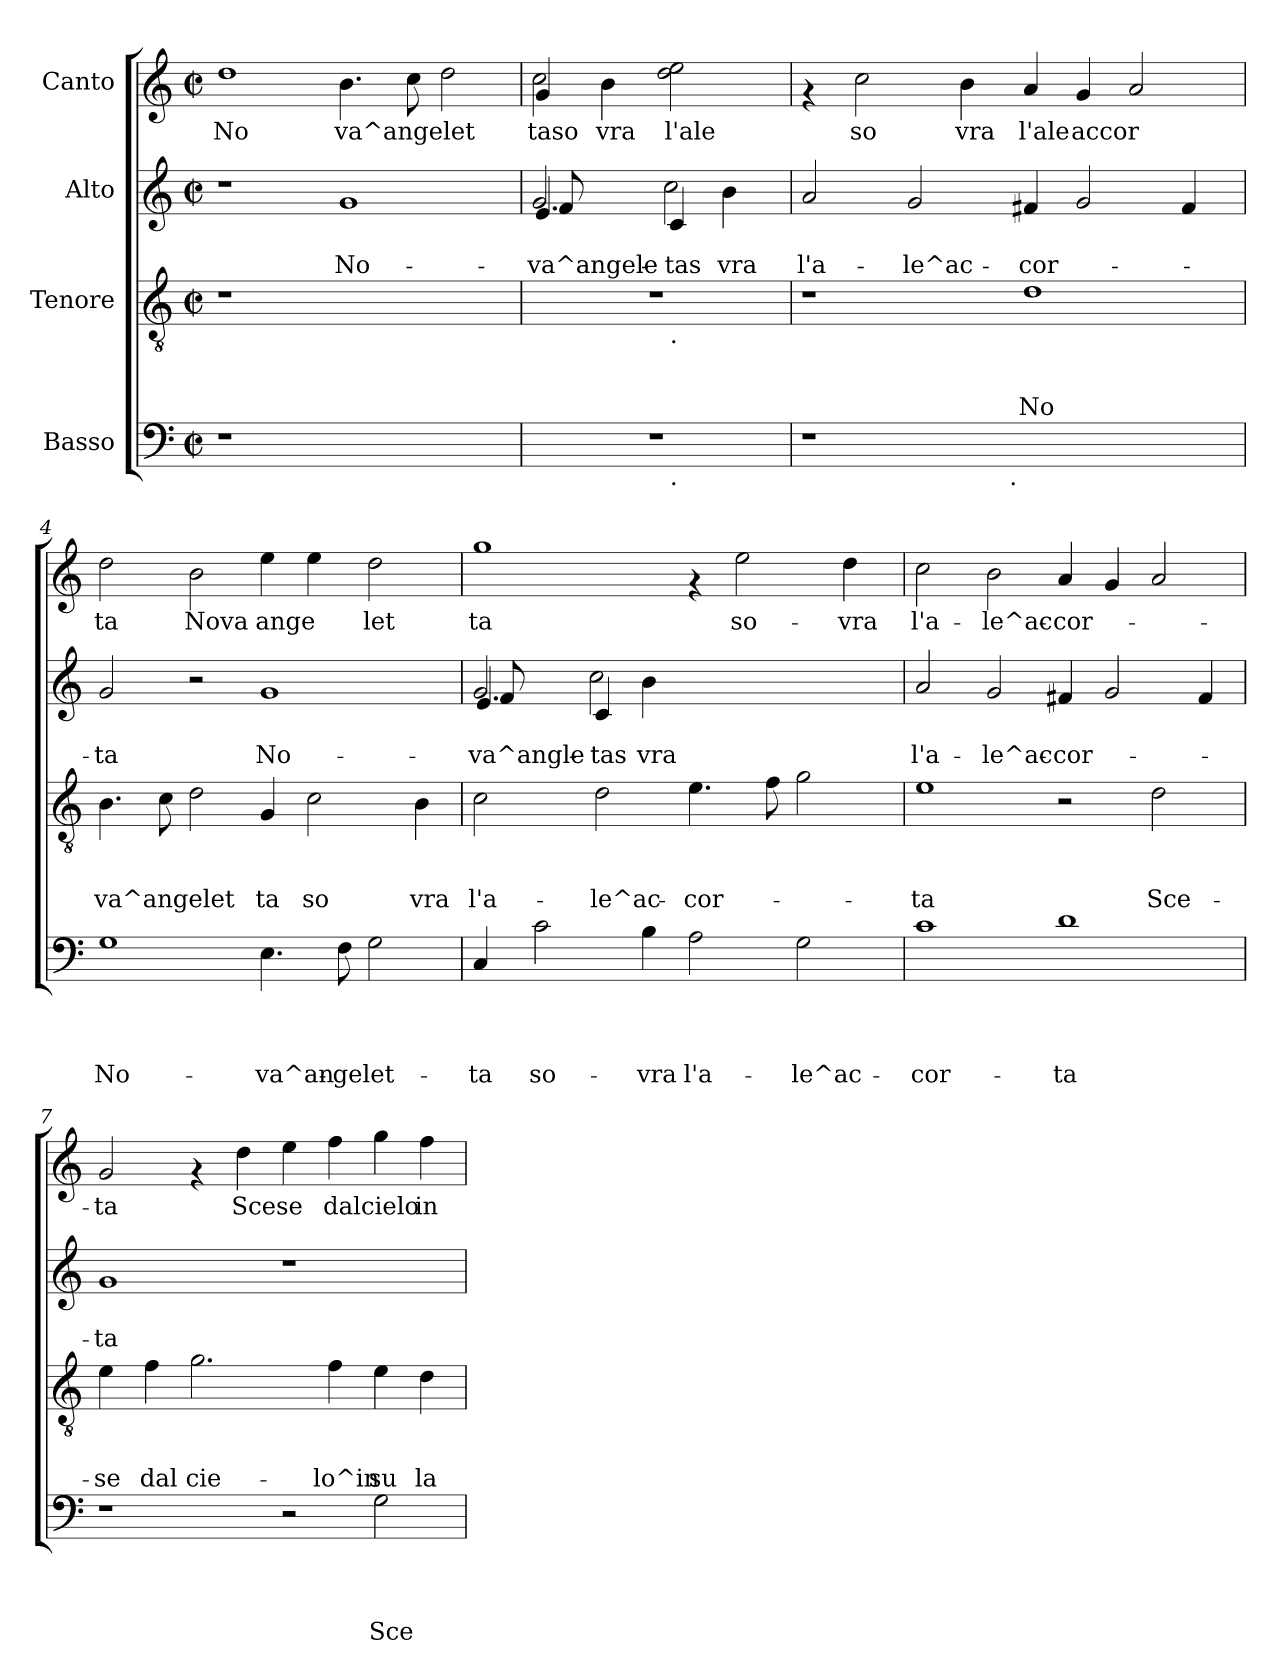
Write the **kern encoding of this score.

**kern	**text	**text	**text	**text	**kern	**text	**text	**text	**kern	**text	**text	**kern	**text
*part4	*part4	*part4	*part4	*part4	*part3	*part3	*part3	*part3	*part2	*part2	*part2	*part1	*part1
*staff4	*staff4	*staff4	*staff4	*staff4	*staff3	*staff3	*staff3	*staff3	*staff2	*staff2	*staff2	*staff1	*staff1
*I"Basso	*	*	*	*	*I"Tenore	*	*	*	*I"Alto	*	*	*I"Canto	*
*clefF4	*	*	*	*	*clefGv2	*	*	*	*clefG2	*	*	*clefG2	*
*k[]	*	*	*	*	*k[]	*	*	*	*k[]	*	*	*k[]	*
*C:	*	*	*	*	*C:	*	*	*	*C:	*	*	*C:	*
*M2/2	*	*	*	*	*M2/2	*	*	*	*M2/2	*	*	*M2/2	*
*met(c|)	*	*	*	*	*met(c|)	*	*	*	*met(c|)	*	*	*met(c|)	*
=1	=1	=1	=1	=1	=1	=1	=1	=1	=1	=1	=1	=1	=1
!	!	!	!	!	!	!	!	!	!	!	!	!	!LO:LY:b
1r	.	.	.	.	1r	.	.	.	1r	.	.	1dd	No
!	!	!	!	!	!	!	!	!	!	!	!LO:LY:b	!	!LO:LY:b
1ryy	.	.	.	.	1ryy	.	.	.	1g	.	No-	4.b\	va^angelet
.	.	.	.	.	.	.	.	.	.	.	.	8cc\	.
.	.	.	.	.	.	.	.	.	.	.	.	2dd\	.
=2	=2	=2	=2	=2	=2	=2	=2	=2	=2	=2	=2	=2	=2
*	*	*	*	*	*	*	*	*	*^	*	*	*	*
*	*	*	*	*	*	*	*	*	*	*^	*	*	*	*
!	!	!	!	!	!	!	!	!	!	!	!	!	!LO:LY:b	!	!LO:LY:b
*^	*	*	*	*	*^	*	*	*	*	*	*	*	*	*^	*
1r	2ryy	.	.	.	.	1r	2ryy	.	.	.	2g/	4.e/	8f/	.	va^angele-	2cc\	4g/	taso
.	.	.	.	.	.	.	.	.	.	.	.	.	4.ryy	.	.	.	.	.
!	!	!	!	!	!	!	!	!	!	!	!	!	!	!	!	!	!	!LO:LY:b
.	.	.	.	.	.	.	.	.	.	.	.	.	.	.	.	.	4b\	vra
.	.	.	.	.	.	.	.	.	.	.	.	2ryy	.	.	.	.	.	.
!	!	!	!	!	!	!	!LO:TX:b:t=.	!	!	!	!	!	!	!	!	!	!	!
!	!LO:TX:b:t=.	!	!	!	!	!	!	!	!	!	!	!	!	!	!	!	!	!
!	!	!	!	!	!	!	!	!	!	!	!	!	!	!	!LO:LY:b	!	!	!LO:LY:b
.	2ryy	.	.	.	.	.	2ryy	.	.	.	4c/	.	2cc\	.	-tas	2ryy	2dd\ 2ee\	l'ale
!	!	!	!	!	!	!	!	!	!	!	!	!	!	!	!LO:LY:b	!	!	!
.	.	.	.	.	.	.	.	.	.	.	4b\	.	.	.	vra	.	.	.
.	.	.	.	.	.	.	.	.	.	.	.	8ryy	.	.	.	.	.	.
*	*	*	*	*	*	*	*	*	*	*	*	*v	*v	*	*	*	*	*
*	*	*	*	*	*	*	*	*	*	*	*	*	*	*	*v	*v	*
=3	=3	=3	=3	=3	=3	=3	=3	=3	=3	=3	=3	=3	=3	=3	=3	=3
!	!	!	!	!	!	!	!	!	!	!	!	!	!	!LO:LY:b	!	!
*	*	*	*	*	*	*v	*v	*	*	*	*	*	*	*	*	*
*	*	*	*	*	*	*	*	*	*	*v	*v	*	*	*	*
1r	2ryy	.	.	.	.	1r	.	.	.	2a/	.	-l'a-	4rf	.
!	!	!	!	!	!	!	!	!	!	!	!	!	!	!LO:LY:b
.	.	.	.	.	.	.	.	.	.	.	.	.	2cc\	so
!	!	!	!	!	!	!	!	!	!	!	!	!LO:LY:b	!	!
.	4...ryy	.	.	.	.	.	.	.	.	2g/	.	-le^ac-	.	.
!	!	!	!	!	!	!	!	!	!	!	!	!	!	!LO:LY:b
.	.	.	.	.	.	.	.	.	.	.	.	.	4b\	vra
!	!LO:TX:b:t=.	!	!	!	!	!	!	!	!	!	!	!	!	!
.	1ryy	.	.	.	.	.	.	.	.	.	.	.	.	.
!	!	!	!	!	!	!	!	!	!LO:LY:b	!	!	!LO:LY:b	!	!LO:LY:b
1ryy	.	.	.	.	.	1d	.	.	No	4f#X/	.	-cor-	4a/	l'ale
!	!	!	!	!	!	!	!	!	!	!	!	!	!	!LO:LY:b
.	.	.	.	.	.	.	.	.	.	2g/	.	.	4g/	accor
.	.	.	.	.	.	.	.	.	.	.	.	.	2a/	.
.	.	.	.	.	.	.	.	.	.	4f#/	.	.	.	.
.	32ryy	.	.	.	.	.	.	.	.	.	.	.	.	.
=4	=4	=4	=4	=4	=4	=4	=4	=4	=4	=4	=4	=4	=4	=4
!	!	!	!	!	!LO:LY:b	!	!	!	!LO:LY:b	!	!	!LO:LY:b	!	!LO:LY:b
*v	*v	*	*	*	*	*	*	*	*	*	*	*	*	*
1G	.	.	.	No-	4.B\	.	.	va^angelet	2g/	.	-ta	2dd\	ta
.	.	.	.	.	8c\	.	.	.	.	.	.	.	.
!	!	!	!	!	!	!	!	!	!	!	!	!	!LO:LY:b
.	.	.	.	.	2d\	.	.	.	2r	.	.	2b\	Nova
!	!	!	!	!LO:LY:b	!	!	!	!LO:LY:b	!	!	!LO:LY:b	!	!LO:LY:b
4.E\	.	.	.	-va^an-	4G/	.	.	ta	1g	.	No-	4ee\	ange
!	!	!	!	!	!	!	!	!LO:LY:b	!	!	!	!	!
.	.	.	.	.	2c\	.	.	so	.	.	.	4ee\	.
!	!	!	!	!LO:LY:b	!	!	!	!	!	!	!	!	!
8F\	.	.	.	-gelet-	.	.	.	.	.	.	.	.	.
!	!	!	!	!	!	!	!	!	!	!	!	!	!LO:LY:b
2G\	.	.	.	.	.	.	.	.	.	.	.	2dd\	let
!	!	!	!	!	!	!	!	!LO:LY:b	!	!	!	!	!
.	.	.	.	.	4B\	.	.	vra	.	.	.	.	.
!!LO:LB:g=z
=5	=5	=5	=5	=5	=5	=5	=5	=5	=5	=5	=5	=5	=5
!	!	!	!	!LO:LY:b	!	!	!	!LO:LY:b	!	!	!LO:LY:b	!	!LO:LY:b
*	*	*	*	*	*	*	*	*	*^	*	*	*	*
*	*	*	*	*	*	*	*	*	*	*^	*	*	*	*
4C/	.	.	.	-ta	2c\	.	.	l'a-	2g/	4.e/	8f/	.	va^angle-	1gg	ta
.	.	.	.	.	.	.	.	.	.	.	4.ryy	.	.	.	.
!	!	!	!	!LO:LY:b	!	!	!	!	!	!	!	!	!	!	!
2c\	.	.	.	so-	.	.	.	.	.	.	.	.	.	.	.
.	.	.	.	.	.	.	.	.	.	1ryy	.	.	.	.	.
!	!	!	!	!	!	!	!	!LO:LY:b	!	!	!	!	!LO:LY:b	!	!
.	.	.	.	.	2d\	.	.	-le^ac-	4c/	.	2cc\	.	-tas	.	.
!	!	!	!	!LO:LY:b	!	!	!	!	!	!	!	!	!LO:LY:b	!	!
4B\	.	.	.	-vra	.	.	.	.	4b\	.	.	.	vra	.	.
!	!	!	!	!LO:LY:b	!	!	!	!LO:LY:b	!	!	!	!	!	!	!
2A\	.	.	.	l'a-	4.e\	.	.	-cor-	1ryy	.	1ryy	.	.	4rf	.
!	!	!	!	!	!	!	!	!	!	!	!	!	!	!	!LO:LY:b
.	.	.	.	.	.	.	.	.	.	.	.	.	.	2ee\	so-
.	.	.	.	.	8f\	.	.	.	.	2ryy	.	.	.	.	.
!	!	!	!	!LO:LY:b	!	!	!	!	!	!	!	!	!	!	!
2G\	.	.	.	-le^ac-	2g\	.	.	.	.	.	.	.	.	.	.
!	!	!	!	!	!	!	!	!	!	!	!	!	!	!	!LO:LY:b
.	.	.	.	.	.	.	.	.	.	.	.	.	.	4dd\	-vra
.	.	.	.	.	.	.	.	.	.	8ryy	.	.	.	.	.
*	*	*	*	*	*	*	*	*	*	*v	*v	*	*	*	*
=6	=6	=6	=6	=6	=6	=6	=6	=6	=6	=6	=6	=6	=6	=6
!	!	!	!	!LO:LY:b	!	!	!	!LO:LY:b	!	!	!	!LO:LY:b	!	!LO:LY:b
*	*	*	*	*	*	*	*	*	*v	*v	*	*	*	*
1c	.	.	.	-cor-	1e	.	.	-ta	2a/	.	-l'a-	2cc\	l'a-
!	!	!	!	!	!	!	!	!	!	!	!LO:LY:b	!	!LO:LY:b
.	.	.	.	.	.	.	.	.	2g/	.	-le^ac-	2b\	-le^ac-
!	!	!	!	!LO:LY:b	!	!	!	!	!	!	!LO:LY:b	!	!LO:LY:b
1d	.	.	.	-ta	2r	.	.	.	4f#X/	.	-cor-	4a/	-cor-
.	.	.	.	.	.	.	.	.	2g/	.	.	4g/	.
!	!	!	!	!	!	!	!	!LO:LY:b	!	!	!	!	!
.	.	.	.	.	2d\	.	.	Sce-	.	.	.	2a/	.
.	.	.	.	.	.	.	.	.	4f#/	.	.	.	.
=7	=7	=7	=7	=7	=7	=7	=7	=7	=7	=7	=7	=7	=7
!	!	!	!	!	!	!	!	!LO:LY:b	!	!	!LO:LY:b	!	!LO:LY:b
1r	.	.	.	.	4e\	.	.	-se	1g	.	-ta	2g/	-ta
!	!	!	!	!	!	!	!	!LO:LY:b	!	!	!	!	!
.	.	.	.	.	4f\	.	.	dal	.	.	.	.	.
!	!	!	!	!	!	!	!	!LO:LY:b	!	!	!	!	!
.	.	.	.	.	2.g\	.	.	cie-	.	.	.	4rf	.
!	!	!	!	!	!	!	!	!	!	!	!	!	!LO:LY:b
.	.	.	.	.	.	.	.	.	.	.	.	4dd\	Scese
2r	.	.	.	.	.	.	.	.	1r	.	.	4ee\	.
!	!	!	!	!	!	!	!	!LO:LY:b	!	!	!	!	!LO:LY:b
.	.	.	.	.	4f\	.	.	-lo^in	.	.	.	4ff\	dal
!	!	!	!	!LO:LY:b	!	!	!	!LO:LY:b	!	!	!	!	!LO:LY:b
2G\	.	.	.	Sce-	4e\	.	.	su	.	.	.	4gg\	cielo
!	!	!	!	!	!	!	!	!LO:LY:b	!	!	!	!	!LO:LY:b
.	.	.	.	.	4d\	.	.	la	.	.	.	4ff\	in
=	=	=	=	=	=	=	=	=	=	=	=	=	=
*-	*-	*-	*-	*-	*-	*-	*-	*-	*-	*-	*-	*-	*-
